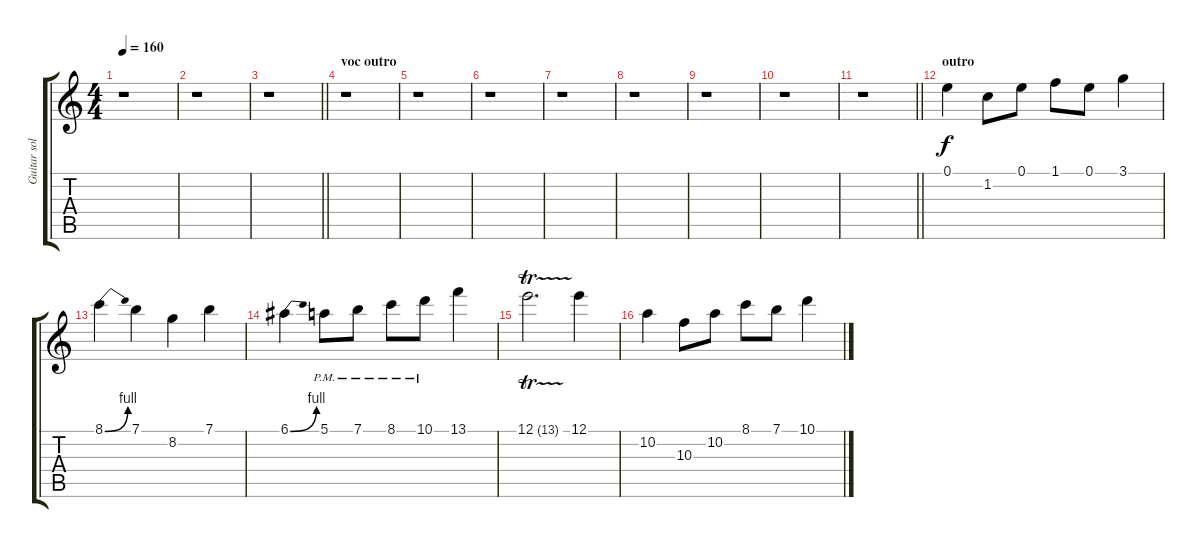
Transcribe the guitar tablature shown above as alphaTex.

\track ("Guitar solo 1" "Guitar sol") {instrument distortionguitar}
\staff {score tabs}
\tuning (E4 B3 G3 D3 A2 E2) {hide}
\ts (4 4)
\tempo 160
\clef g2
\ks c
r.1{dy f} |
r.1 |
\barLineRight lightlight
r.1 |
\section ("" "voc outro")
r.1 |
r.1 |
r.1 |
r.1 |
r.1 |
r.1 |
r.1 |
\barLineRight lightlight
r.1 |
\section ("" "outro")
0.1.4 1.2.8 0.1.8 1.1.8 0.1.8 3.1.4 |
8.1{be (bend 0 0 60 4)}.4 7.1.4 8.2.4 7.1.4 |
6.1{be (bend 0 0 60 4)}.4 5.1{pm}.8 7.1{pm}.8 8.1{pm}.8 10.1{pm}.8 13.1.4 |
12.1{tr (13 16)}.2{d} 12.1.4 |
10.2.4 10.3.8 10.2.8 8.1.8 7.1.8 10.1.4
